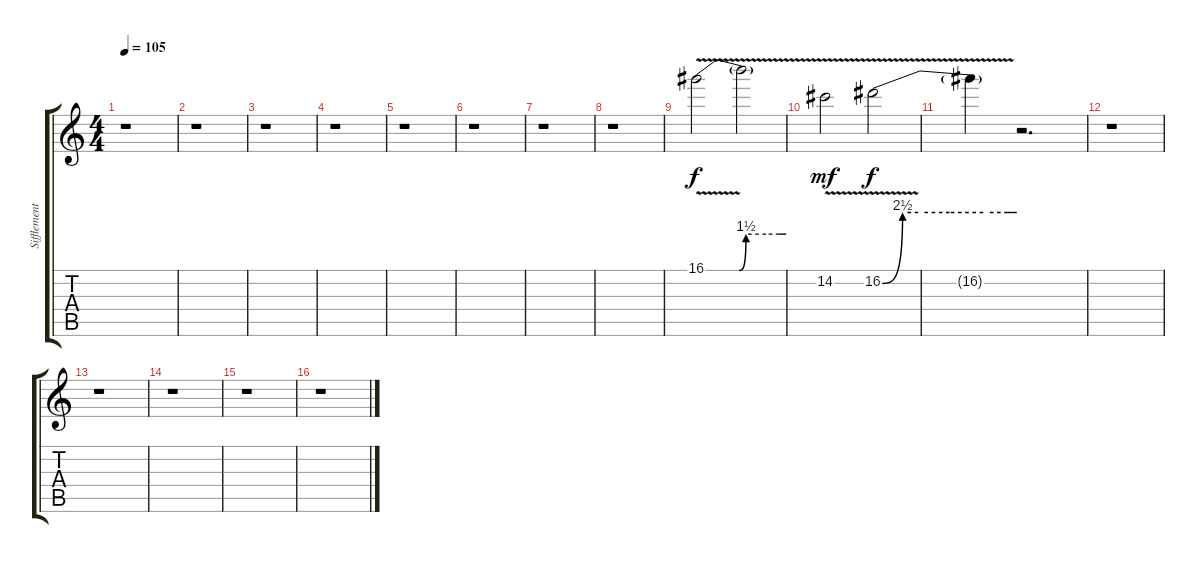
\track ("Sifflements (?)" "Sifflement") {instrument whistle}
\staff {score tabs}
\tuning (E5 B4 G4 D4 A3 E3) {hide}
\ts (4 4)
\tempo 105
\clef g2
\ks c
r.1{dy f} |
r.1 |
r.1 |
r.1 |
r.1 |
r.1 |
r.1 |
r.1 |
16.1{be (custom 0 0 21 0 25 0 30 6 45 6 55 6 57 6 60 6) v}.2 16.1{t}.2 |
14.2{v}.2{dy mf} 16.2{be (custom 0 0 9 10 16 10 30 10 45 10 56 10 58 10 60 10) v}.2{dy f} |
16.2{t}.4{volume 3} r.2{d} |
r.1 |
r.1 |
r.1 |
r.1 |
r.1
